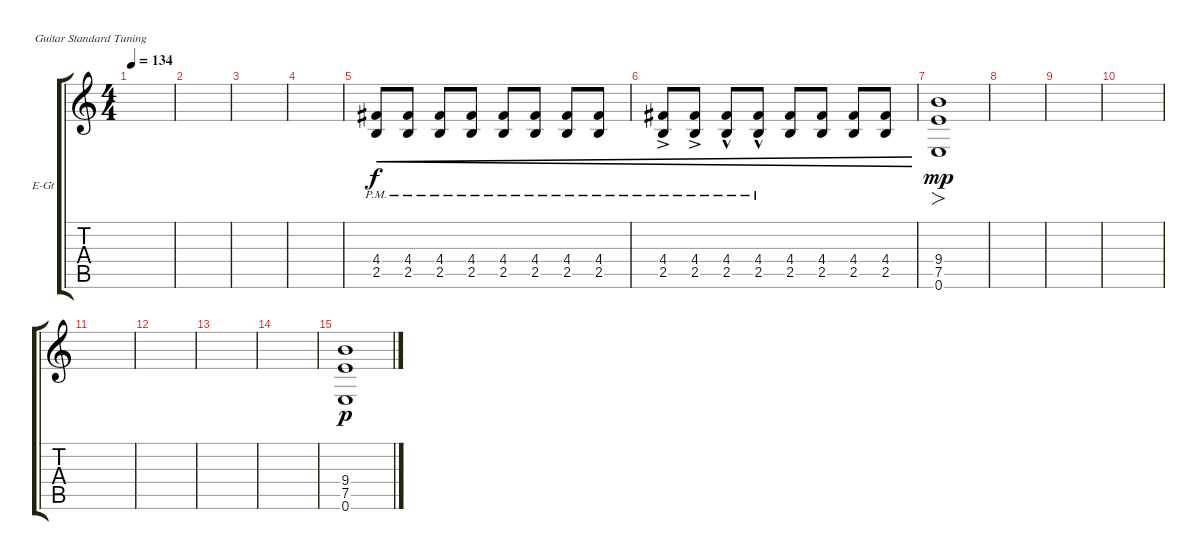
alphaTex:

\defaultSystemsLayout 4
\bracketExtendMode groupsimilarinstruments
\firstSystemTrackNameOrientation horizontal
\otherSystemsTrackNameOrientation horizontal
\track ("Дисторшн" "E-Gt") {instrument overdrivenguitar}
\staff {score tabs}
\tuning (E4 B3 G3 D3 A2 E2)
\ts (4 4)
\tempo 134
\clef g2
\scale
0.333333
\ks c
|
\scale
0.333333 |
\scale
0.333333 |
\scale
0.333333 |
\scale
0.333333 (2.5{pm} 4.4{pm}).8{cre} (2.5{pm} 4.4{pm}).8{cre} (2.5{pm} 4.4{pm}).8{cre} (2.5{pm} 4.4{pm}).8{cre} (2.5{pm} 4.4{pm}).8{cre} (2.5{pm} 4.4{pm}).8{cre} (2.5{pm} 4.4{pm}).8{cre} (2.5{pm} 4.4{pm}).8{cre} |
\scale
0.333333 (2.5{ac pm} 4.4{ac pm}).8{cre} (2.5{ac pm} 4.4{ac pm}).8{cre} (2.5{hac pm} 4.4{hac pm}).8{cre} (2.5{hac pm} 4.4{hac pm}).8{cre} (2.5 4.4).8{cre} (2.5 4.4).8{cre} (2.5 4.4).8{cre} (2.5 4.4).8{cre} |
\scale
0.333333 (0.6 7.5 9.4).1{fo dy mp} |
\scale
0.333333 |
\scale
0.333333 |
\scale
0.333333 |
\scale
0.333333 |
\scale
0.333333 |
\scale
0.333333 |
\scale
0.333333 |
\scale
0.333333 (0.6 7.5 9.4).1{dy p} |
\scale
0.333333
